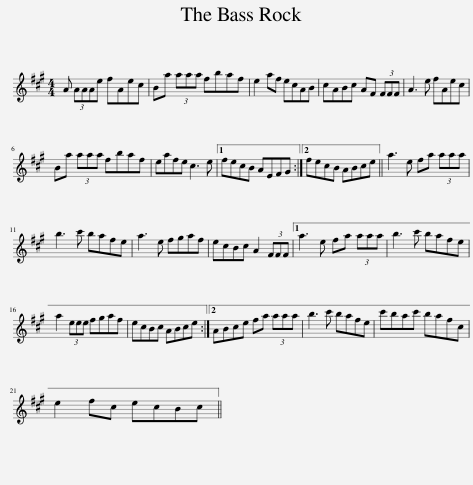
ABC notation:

X:1
L:1/8
M:4/4
I:linebreak $
K:A
V:1 treble
V:1
 A (3AAAe fAec | Ba (3aaa fbaf | e2 af ecAB | cABc AF (3FFF | A3 e fAec |$ %5
 Ba (3aaa fbaf | eafe c3 e |1 fecB AEFG :|2 fecB ABce || a3 e fa (3aaa |$ %10
 b3 c' bafe | a3 e fgaf | ecBc A2 (3FFF |1 a3 e fa (3aaa | b3 c' bafe |$ %15
 a2 (3eee fgaf | ecBc ABce :|2 ABce fa (3aaa | b3 c' bafe | c'bac' bafc |$ %20
 e2 fc ecBc || %21
